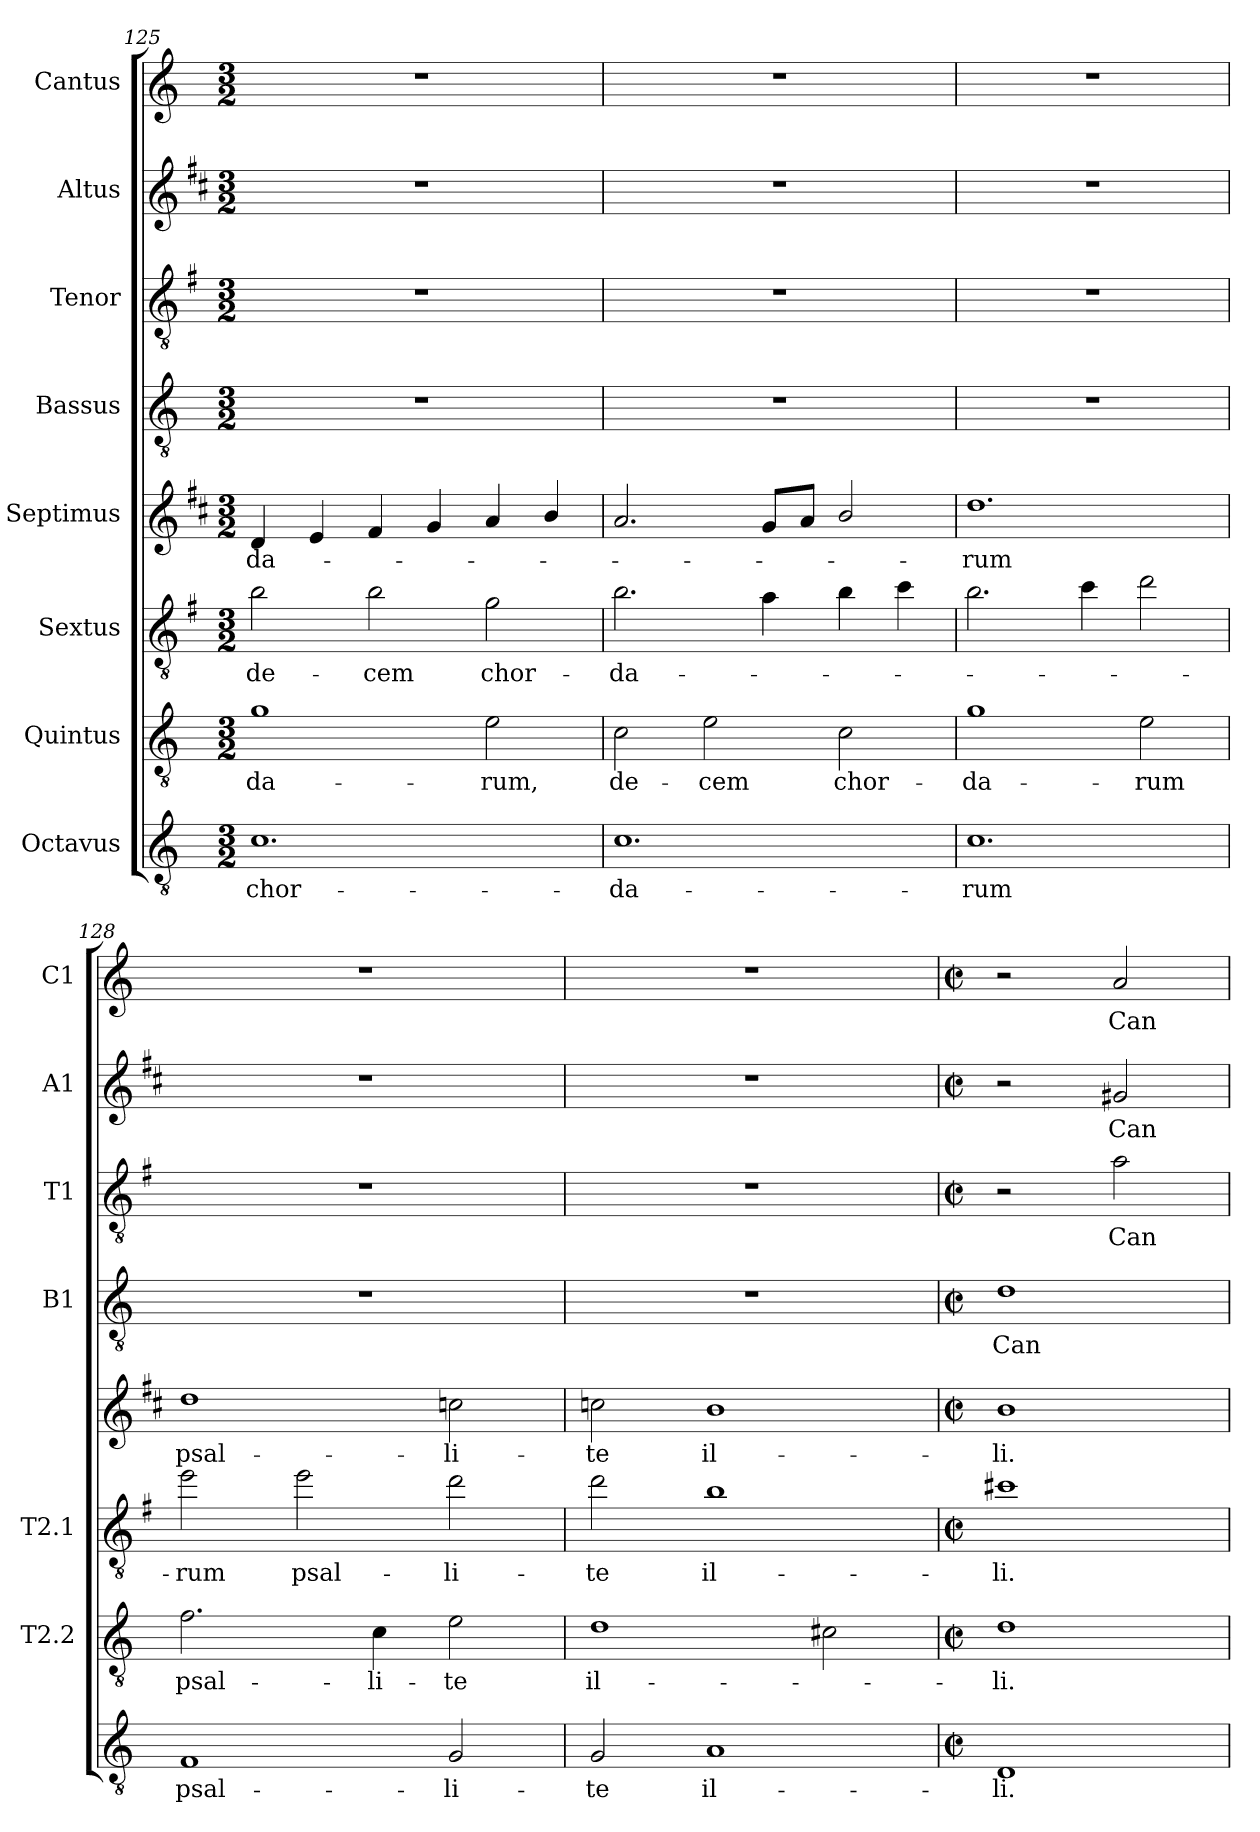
**kern	**text	**kern	**text	**kern	**text	**kern	**text	**kern	**text	**kern	**text	**kern	**text	**kern	**text
*part8	*part8	*part7	*part7	*part6	*part6	*part5	*part5	*part4	*part4	*part3	*part3	*part2	*part2	*part1	*part1
*staff8	*staff8	*staff7	*staff7	*staff6	*staff6	*staff5	*staff5	*staff4	*staff4	*staff3	*staff3	*staff2	*staff2	*staff1	*staff1
*I"Octavus	*	*I"Quintus	*	*I"Sextus	*	*I"Septimus	*	*I"Bassus	*	*I"Tenor	*	*I"Altus	*	*I"Cantus	*
*	*	*I'T2.2	*	*I'T2.1	*	*	*	*I'B1	*	*I'T1	*	*I'A1	*	*I'C1	*
!!LO:PB:g=z
*clefGv2	*	*clefGv2	*	*clefGv2	*	*clefG2	*	*clefGv2	*	*clefGv2	*	*clefG2	*	*clefG2	*
*	*	*	*	*ITrd4c7	*	*ITrd1c2	*	*	*	*ITrd4c7	*	*ITrd1c2	*	*	*
*k[]	*	*k[]	*	*k[]	*	*k[]	*	*k[]	*	*k[]	*	*k[]	*	*k[]	*
*C:	*	*C:	*	*C:	*	*C:	*	*C:	*	*C:	*	*C:	*	*C:	*
*M3/2	*	*M3/2	*	*M3/2	*	*M3/2	*	*M3/2	*	*M3/2	*	*M3/2	*	*M3/2	*
=125	=125	=125	=125	=125	=125	=125	=125	=125	=125	=125	=125	=125	=125	=125	=125
!	!LO:LY:b	!	!LO:LY:b	!	!LO:LY:b	!	!LO:LY:b	!	!	!	!	!	!	!	!
1.c	chor-	1g	-da-	2e\	de-	4c/	-da-	1.r	.	1.r	.	1.r	.	1.r	.
.	.	.	.	.	.	4d/	.	.	.	.	.	.	.	.	.
!	!	!	!	!	!LO:LY:b	!	!	!	!	!	!	!	!	!	!
.	.	.	.	2e\	-cem	4e/	.	.	.	.	.	.	.	.	.
.	.	.	.	.	.	4f/	.	.	.	.	.	.	.	.	.
!	!	!	!LO:LY:b	!	!LO:LY:b	!	!	!	!	!	!	!	!	!	!
.	.	2e\	-rum,	2c\	chor-	4g/	.	.	.	.	.	.	.	.	.
.	.	.	.	.	.	4a/	.	.	.	.	.	.	.	.	.
=126	=126	=126	=126	=126	=126	=126	=126	=126	=126	=126	=126	=126	=126	=126	=126
!	!LO:LY:b	!	!LO:LY:b	!	!LO:LY:b	!	!	!	!	!	!	!	!	!	!
1.c	-da-	2c\	de-	2.e\	-da-	2.g/	.	1.r	.	1.r	.	1.r	.	1.r	.
!	!	!	!LO:LY:b	!	!	!	!	!	!	!	!	!	!	!	!
.	.	2e\	-cem	.	.	.	.	.	.	.	.	.	.	.	.
.	.	.	.	4d\	.	8f/L	.	.	.	.	.	.	.	.	.
.	.	.	.	.	.	8g/J	.	.	.	.	.	.	.	.	.
!	!	!	!LO:LY:b	!	!	!	!	!	!	!	!	!	!	!	!
.	.	2c\	chor-	4e\	.	2a/	.	.	.	.	.	.	.	.	.
.	.	.	.	4f\	.	.	.	.	.	.	.	.	.	.	.
=127	=127	=127	=127	=127	=127	=127	=127	=127	=127	=127	=127	=127	=127	=127	=127
!	!LO:LY:b	!	!LO:LY:b	!	!	!	!LO:LY:b	!	!	!	!	!	!	!	!
1.c	-rum	1g	-da-	2.e\	.	1.cc	-rum	1.r	.	1.r	.	1.r	.	1.r	.
.	.	.	.	4f\	.	.	.	.	.	.	.	.	.	.	.
!	!	!	!LO:LY:b	!	!	!	!	!	!	!	!	!	!	!	!
.	.	2e\	-rum	2g\	.	.	.	.	.	.	.	.	.	.	.
=128	=128	=128	=128	=128	=128	=128	=128	=128	=128	=128	=128	=128	=128	=128	=128
!	!LO:LY:b	!	!LO:LY:b	!	!LO:LY:b	!	!LO:LY:b	!	!	!	!	!	!	!	!
1F	psal-	2.f\	psal-	2a\	-rum	1cc	psal-	1.r	.	1.r	.	1.r	.	1.r	.
!	!	!	!	!	!LO:LY:b	!	!	!	!	!	!	!	!	!	!
.	.	.	.	2a\	psal-	.	.	.	.	.	.	.	.	.	.
!	!	!	!LO:LY:b	!	!	!	!	!	!	!	!	!	!	!	!
.	.	4c\	-li-	.	.	.	.	.	.	.	.	.	.	.	.
!	!LO:LY:b	!	!LO:LY:b	!	!LO:LY:b	!	!LO:LY:b	!	!	!	!	!	!	!	!
2G/	-li-	2e\	-te	2g\	-li-	2b-X\	-li-	.	.	.	.	.	.	.	.
=129	=129	=129	=129	=129	=129	=129	=129	=129	=129	=129	=129	=129	=129	=129	=129
!	!LO:LY:b	!	!LO:LY:b	!	!LO:LY:b	!	!LO:LY:b	!	!	!	!	!	!	!	!
2G/	-te	1d	il-	2g\	-te	2b-X\	-te	1.r	.	1.r	.	1.r	.	1.r	.
!	!LO:LY:b	!	!	!	!LO:LY:b	!	!LO:LY:b	!	!	!	!	!	!	!	!
1A	il-	.	.	1e	il-	1a	il-	.	.	.	.	.	.	.	.
.	.	2c#X\	.	.	.	.	.	.	.	.	.	.	.	.	.
!!LO:LB:g=z
=130	=130	=130	=130	=130	=130	=130	=130	=130	=130	=130	=130	=130	=130	=130	=130
*M2/2	*	*M2/2	*	*M2/2	*	*M2/2	*	*M2/2	*	*M2/2	*	*M2/2	*	*M2/2	*
*met(c|)	*	*met(c|)	*	*met(c|)	*	*met(c|)	*	*met(c|)	*	*met(c|)	*	*met(c|)	*	*met(c|)	*
!	!LO:LY:b	!	!LO:LY:b	!	!LO:LY:b	!	!LO:LY:b	!	!LO:LY:b	!	!	!	!	!	!
1D	-li.	1d	-li.	1f#X	-li.	1a	-li.	1d	Can-	2r	.	2r	.	2r	.
!	!	!	!	!	!	!	!	!	!	!	!LO:LY:b	!	!LO:LY:b	!	!LO:LY:b
.	.	.	.	.	.	.	.	.	.	2d\	Can-	2f#X/	Can-	2a/	Can-
=	=	=	=	=	=	=	=	=	=	=	=	=	=	=	=
*-	*-	*-	*-	*-	*-	*-	*-	*-	*-	*-	*-	*-	*-	*-	*-
